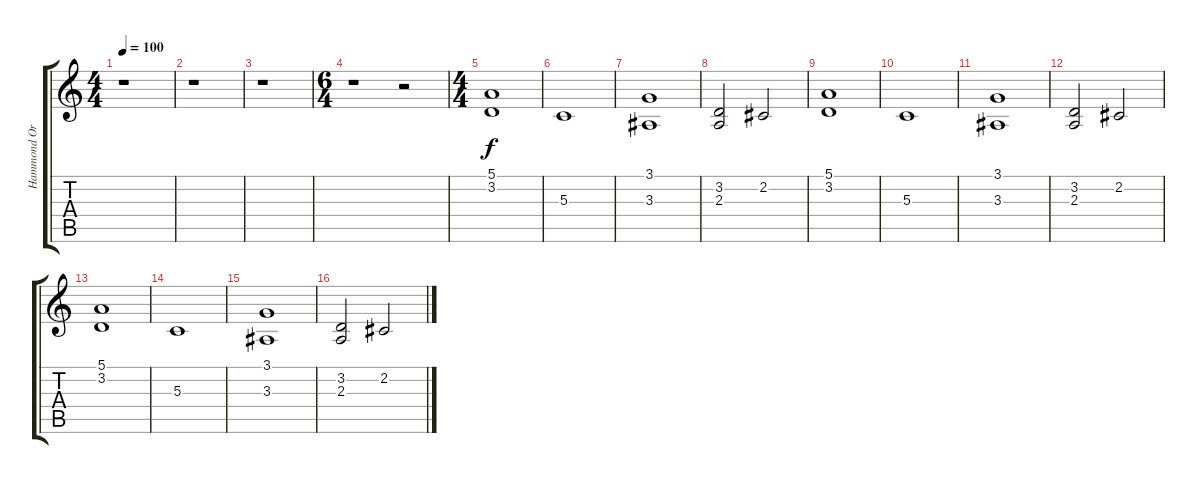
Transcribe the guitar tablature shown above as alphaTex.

\track ("Hammond Organ" "Hammond Or") {instrument drawbarorgan}
\staff {score tabs}
\tuning (E4 B3 G3 D3 A2 E2) {hide}
\ts (4 4)
\tempo 100
\clef g2
\ks c
r.1{dy f} |
r.1 |
r.1 |
\ts (6 4)
r.1 r.2 |
\ts (4 4)
(5.1 3.2).1{balance 8} |
5.3.1 |
(3.1 3.3).1 |
(3.2 2.3).2 2.2.2 |
(5.1 3.2).1 |
5.3.1 |
(3.1 3.3).1 |
(3.2 2.3).2 2.2.2 |
(5.1 3.2).1 |
5.3.1 |
(3.1 3.3).1 |
(3.2 2.3).2 2.2.2
